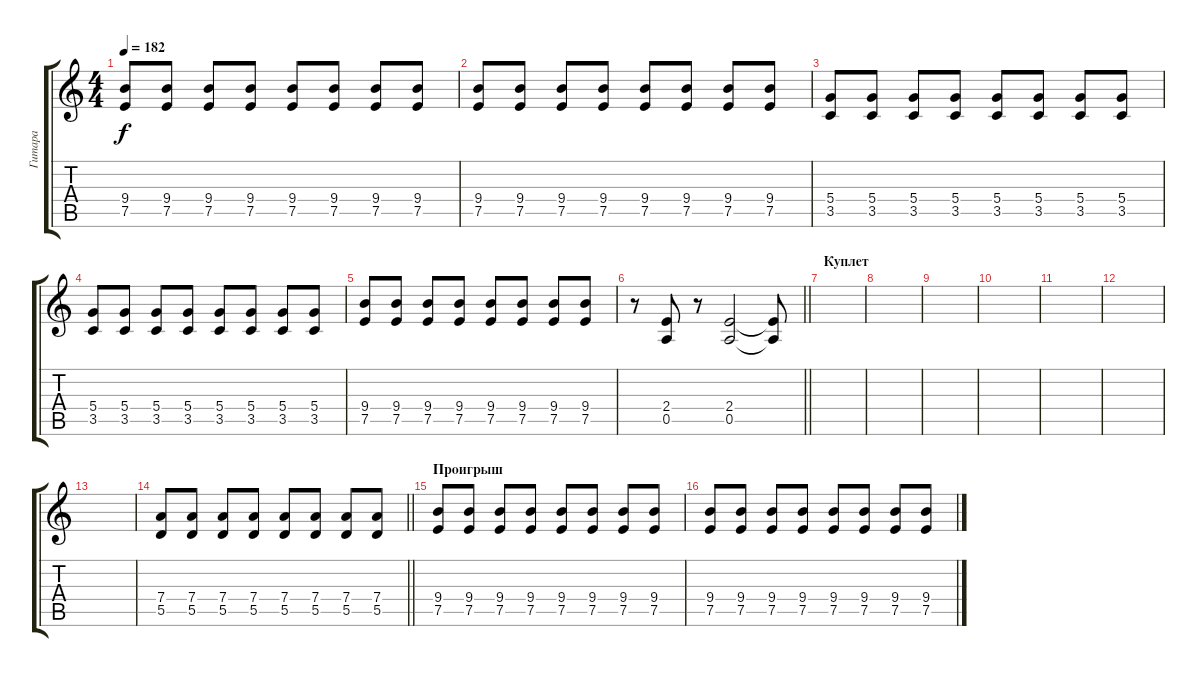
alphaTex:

\track ("Гитара" "Гитара") {instrument overdrivenguitar}
\staff {score tabs}
\tuning (E4 B3 G3 D3 A2 E2) {hide}
\ts (4 4)
\tempo 182
\clef g2
\ks c
(9.4 7.5).8{dy f} (9.4 7.5).8 (9.4 7.5).8 (9.4 7.5).8 (9.4 7.5).8 (9.4 7.5).8 (9.4 7.5).8 (9.4 7.5).8 |
(9.4 7.5).8 (9.4 7.5).8 (9.4 7.5).8 (9.4 7.5).8 (9.4 7.5).8 (9.4 7.5).8 (9.4 7.5).8 (9.4 7.5).8 |
(5.4 3.5).8 (5.4 3.5).8 (5.4 3.5).8 (5.4 3.5).8 (5.4 3.5).8 (5.4 3.5).8 (5.4 3.5).8 (5.4 3.5).8 |
(5.4 3.5).8 (5.4 3.5).8 (5.4 3.5).8 (5.4 3.5).8 (5.4 3.5).8 (5.4 3.5).8 (5.4 3.5).8 (5.4 3.5).8 |
(9.4 7.5).8 (9.4 7.5).8 (9.4 7.5).8 (9.4 7.5).8 (9.4 7.5).8 (9.4 7.5).8 (9.4 7.5).8 (9.4 7.5).8 |
\barLineRight lightlight
r.8 (2.4 0.5).8 r.8 (2.4 0.5).2 (2.4{t} 0.5{t}).8 |
\section ("" "Куплет")
|
|
|
|
|
|
|
\barLineRight lightlight
(7.4 5.5).8 (7.4 5.5).8 (7.4 5.5).8 (7.4 5.5).8 (7.4 5.5).8 (7.4 5.5).8 (7.4 5.5).8 (7.4 5.5).8 |
\section ("" "Проигрыш")
(9.4 7.5).8 (9.4 7.5).8 (9.4 7.5).8 (9.4 7.5).8 (9.4 7.5).8 (9.4 7.5).8 (9.4 7.5).8 (9.4 7.5).8 |
(9.4 7.5).8 (9.4 7.5).8 (9.4 7.5).8 (9.4 7.5).8 (9.4 7.5).8 (9.4 7.5).8 (9.4 7.5).8 (9.4 7.5).8
